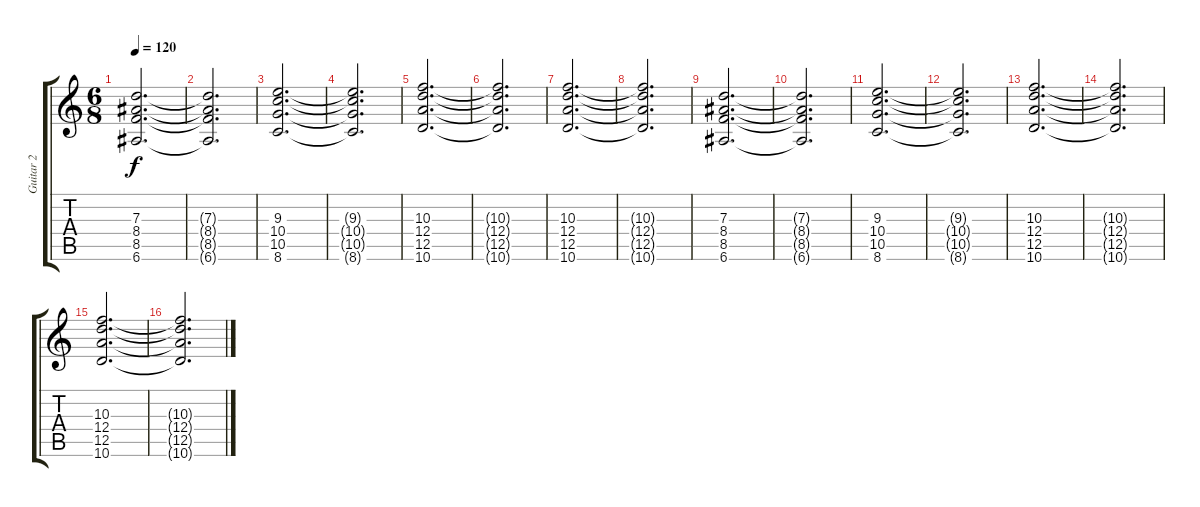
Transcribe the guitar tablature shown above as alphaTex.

\track ("Guitar 2" "Guitar 2") {instrument electricguitarclean}
\staff {score tabs}
\tuning (E4 B3 G3 D3 A2 E2) {hide}
\ts (6 8)
\tempo 120
\clef g2
\ks c
(7.3 8.4 8.5 6.6).2{d dy f volume 13} |
(7.3{t} 8.4{t} 8.5{t} 6.6{t}).2{d} |
(9.3 10.4 10.5 8.6).2{d} |
(9.3{t} 10.4{t} 10.5{t} 8.6{t}).2{d} |
(10.3 12.4 12.5 10.6).2{d} |
(10.3{t} 12.4{t} 12.5{t} 10.6{t}).2{d} |
(10.3 12.4 12.5 10.6).2{d} |
(10.3{t} 12.4{t} 12.5{t} 10.6{t}).2{d} |
(7.3 8.4 8.5 6.6).2{d} |
(7.3{t} 8.4{t} 8.5{t} 6.6{t}).2{d} |
(9.3 10.4 10.5 8.6).2{d} |
(9.3{t} 10.4{t} 10.5{t} 8.6{t}).2{d} |
(10.3 12.4 12.5 10.6).2{d} |
(10.3{t} 12.4{t} 12.5{t} 10.6{t}).2{d} |
(10.3 12.4 12.5 10.6).2{d} |
(10.3{t} 12.4{t} 12.5{t} 10.6{t}).2{d}
